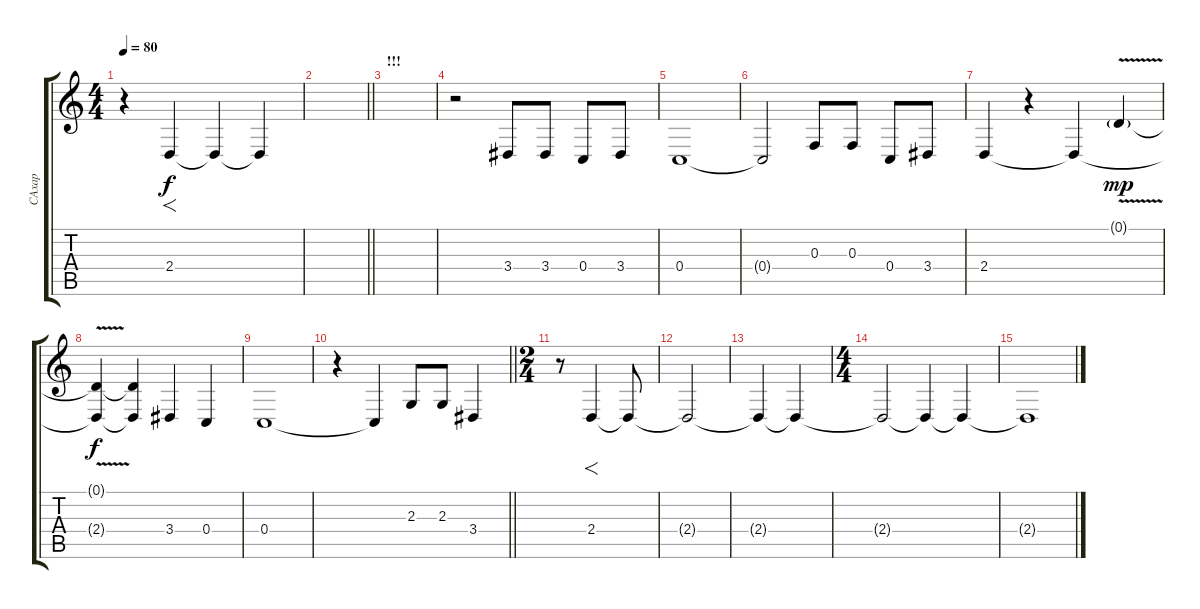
\track ("САхар" "САхар") {instrument lead2sawtooth}
\staff {score tabs}
\tuning (D4 A3 F3 C3 G2 C2) {hide}
\ts (4 4)
\tempo 80
\clef g2
\ks c
r.4{dy f} 2.4.4{f} 2.4{t}.4 2.4{t}.4 |
\barLineRight lightlight
|
\section ("" "!!!")
|
r.2 3.4.8 3.4.8 0.4.8 3.4.8 |
0.4.1 |
0.4{t}.2 0.3.8 0.3.8 0.4.8 3.4.8 |
2.4.4 r.4 2.4{t}.4 0.1{v g}.4{dy mp} |
(0.1{t} 2.4{t}).4{dy f} (0.1{t} 2.4{t}).4 3.4.4 0.4.4 |
0.4.1 |
\barLineRight lightlight
r.4 0.4{t}.4 2.3.8 2.3.8 3.4.4 |
\ts (2 4)
r.8{volume 7} 2.4.4{f} 2.4{t}.8 |
2.4{t}.2 |
2.4{t}.4 2.4{t}.4 |
\ts (4 4)
2.4{t}.2 2.4{t}.4 2.4{t}.4 |
2.4{t}.1{volume 10}
